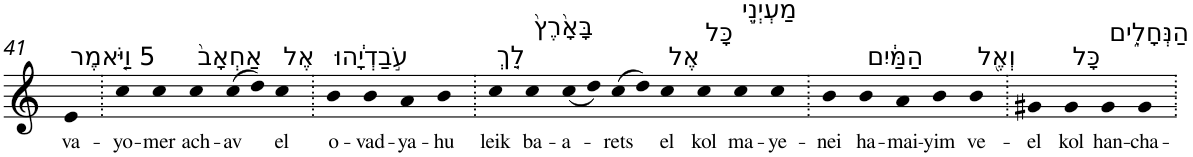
**kern	**text
*part1	*part1
*staff1	*staff1
*I"Piano	*
*I'Pno	*
!!LO:PB:g=z
*clefG2	*
*k[]	*
=41	=41
!LO:TX:a:t=5 וַיֹּ֤אמֶר	!
!	!LO:LY:b
4e	va-
=42.	=42.
!	!LO:LY:b
4cc	-yo-
!	!LO:LY:b
4cc	-mer
!LO:TX:a:t=אַחְאָב֙	!
!	!LO:LY:b
4cc	ach-
!	!LO:LY:b
(>8cc	-av
8dd)	.
!LO:TX:a:t=אֶל	!
!	!LO:LY:b
4cc	el
=43.	=43.
!LO:TX:a:t=עֹ֣בַדְיָ֔הוּ	!
!	!LO:LY:b
4b	o-
!	!LO:LY:b
4b	-vad-
!	!LO:LY:b
4a	-ya-
!	!LO:LY:b
4b	-hu
=44.	=44.
!LO:TX:a:t=לֵ֤ךְ	!
!	!LO:LY:b
4cc	leik
!LO:TX:a:t=בָּאָ֙רֶץ֙	!
!	!LO:LY:b
4cc	ba-
!	!LO:LY:b
(<8cc	-a-
8dd)	.
!	!LO:LY:b
(>8cc	-rets
8dd)	.
!LO:TX:a:t=אֶל	!
!	!LO:LY:b
4cc	el
!LO:TX:a:t=כָּל	!
!	!LO:LY:b
4cc	kol
!LO:TX:a:t=מַעְיְנֵ֣י	!
!	!LO:LY:b
4cc	ma-
!	!LO:LY:b
4cc	-ye-
=45.	=45.
!	!LO:LY:b
4b	-nei
!LO:TX:a:t=הַמַּ֔יִם	!
!	!LO:LY:b
4b	ha-
!	!LO:LY:b
4a	-mai-
!	!LO:LY:b
4b	-yim
!LO:TX:a:t=וְאֶ֖ל	!
!	!LO:LY:b
4b	ve-
=46.	=46.
!	!LO:LY:b
4g#X	-el
!LO:TX:a:t=כָּל	!
!	!LO:LY:b
4g#	kol
!LO:TX:a:t=הַנְּחָלִ֑ים	!
!	!LO:LY:b
4g#	han-
!	!LO:LY:b
4g#	-cha-
=.	=.
*-	*-
